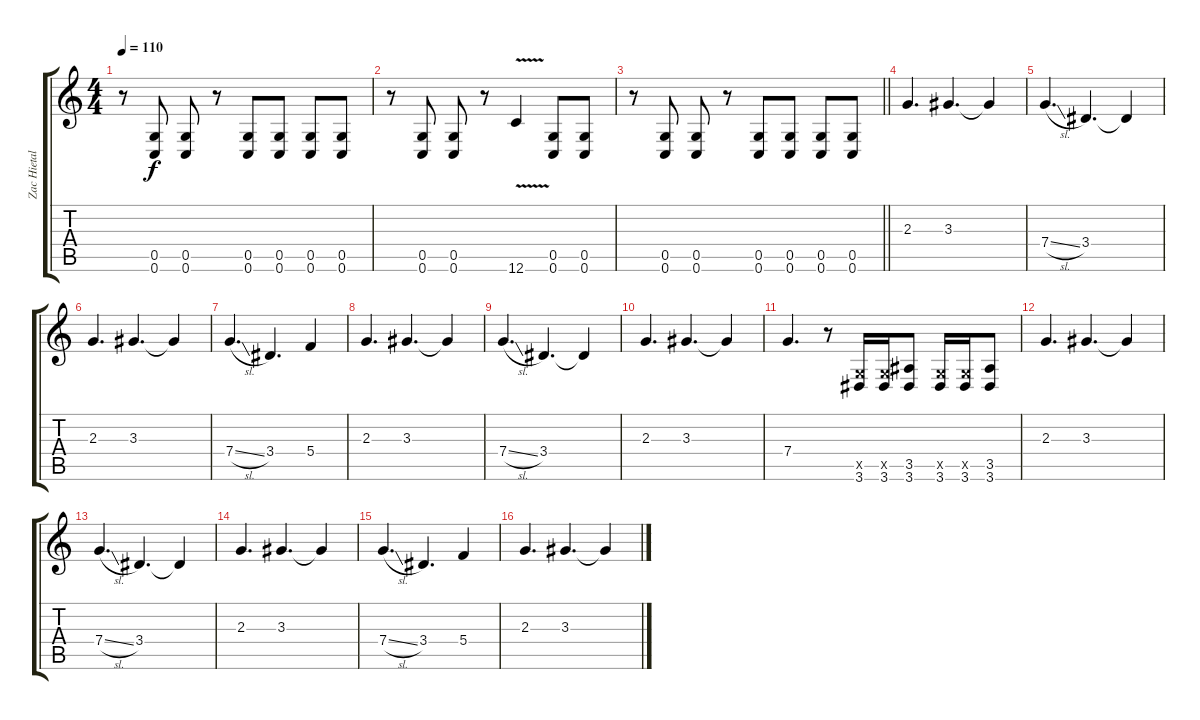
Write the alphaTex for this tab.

\track ("Zac Hietala" "Zac Hietal") {instrument distortionguitar}
\staff {score tabs}
\tuning (D4 A3 F3 C3 G2 C2) {hide}
\ts (4 4)
\tempo 110
\clef g2
\ks c
r.8{dy f} (0.5 0.6).8 (0.5 0.6).8 r.8 (0.5 0.6).8 (0.5 0.6).8 (0.5 0.6).8 (0.5 0.6).8 |
r.8 (0.5 0.6).8 (0.5 0.6).8 r.8 12.6{v}.4 (0.5 0.6).8 (0.5 0.6).8 |
\barLineRight lightlight
r.8 (0.5 0.6).8 (0.5 0.6).8 r.8 (0.5 0.6).8 (0.5 0.6).8 (0.5 0.6).8 (0.5 0.6).8 |
\section ("" "")
2.3.4{d} 3.3.4{d} 3.3{t}.4 |
7.4{sl}.4{d} 3.4.4{d} 3.4{t}.4 |
2.3.4{d} 3.3.4{d} 3.3{t}.4 |
7.4{sl}.4{d} 3.4.4{d} 5.4.4 |
2.3.4{d} 3.3.4{d} 3.3{t}.4 |
7.4{sl}.4{d} 3.4.4{d} 3.4{t}.4 |
2.3.4{d} 3.3.4{d} 3.3{t}.4 |
7.4.4{d} r.8 (0.5{x} 3.6).16 (0.5{x} 3.6).16 (3.5 3.6).8 (0.5{x} 3.6).16 (0.5{x} 3.6).16 (3.5 3.6).8 |
2.3.4{d} 3.3.4{d} 3.3{t}.4 |
7.4{sl}.4{d} 3.4.4{d} 3.4{t}.4 |
2.3.4{d} 3.3.4{d} 3.3{t}.4 |
7.4{sl}.4{d} 3.4.4{d} 5.4.4 |
2.3.4{d} 3.3.4{d} 3.3{t}.4
